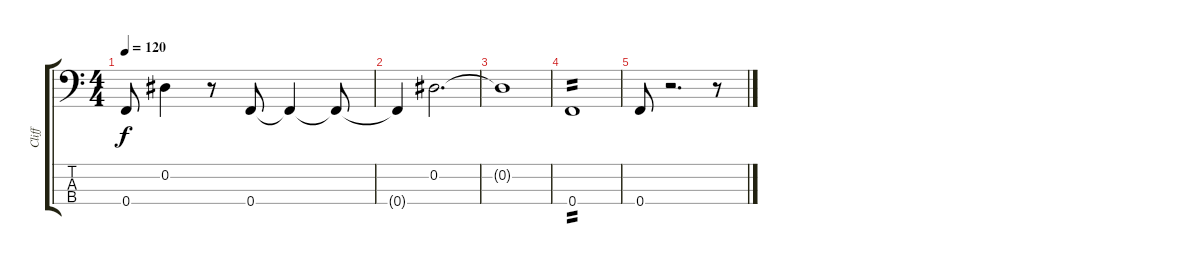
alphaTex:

\track ("Cliff" "Cliff") {instrument electricbassfinger}
\staff {score tabs}
\tuning (Ab2 Eb2 Bb1 F1) {hide}
\ts (4 4)
\tempo 120
\clef f4
\ks c
0.4.8{dy f} 0.2.4 r.8 0.4.8 0.4{t}.4 0.4{t}.8 |
0.4{t}.4 0.2.2{d} |
0.2{t}.1 |
0.4.1{tp 2} |
0.4.8 r.2{d} r.8
